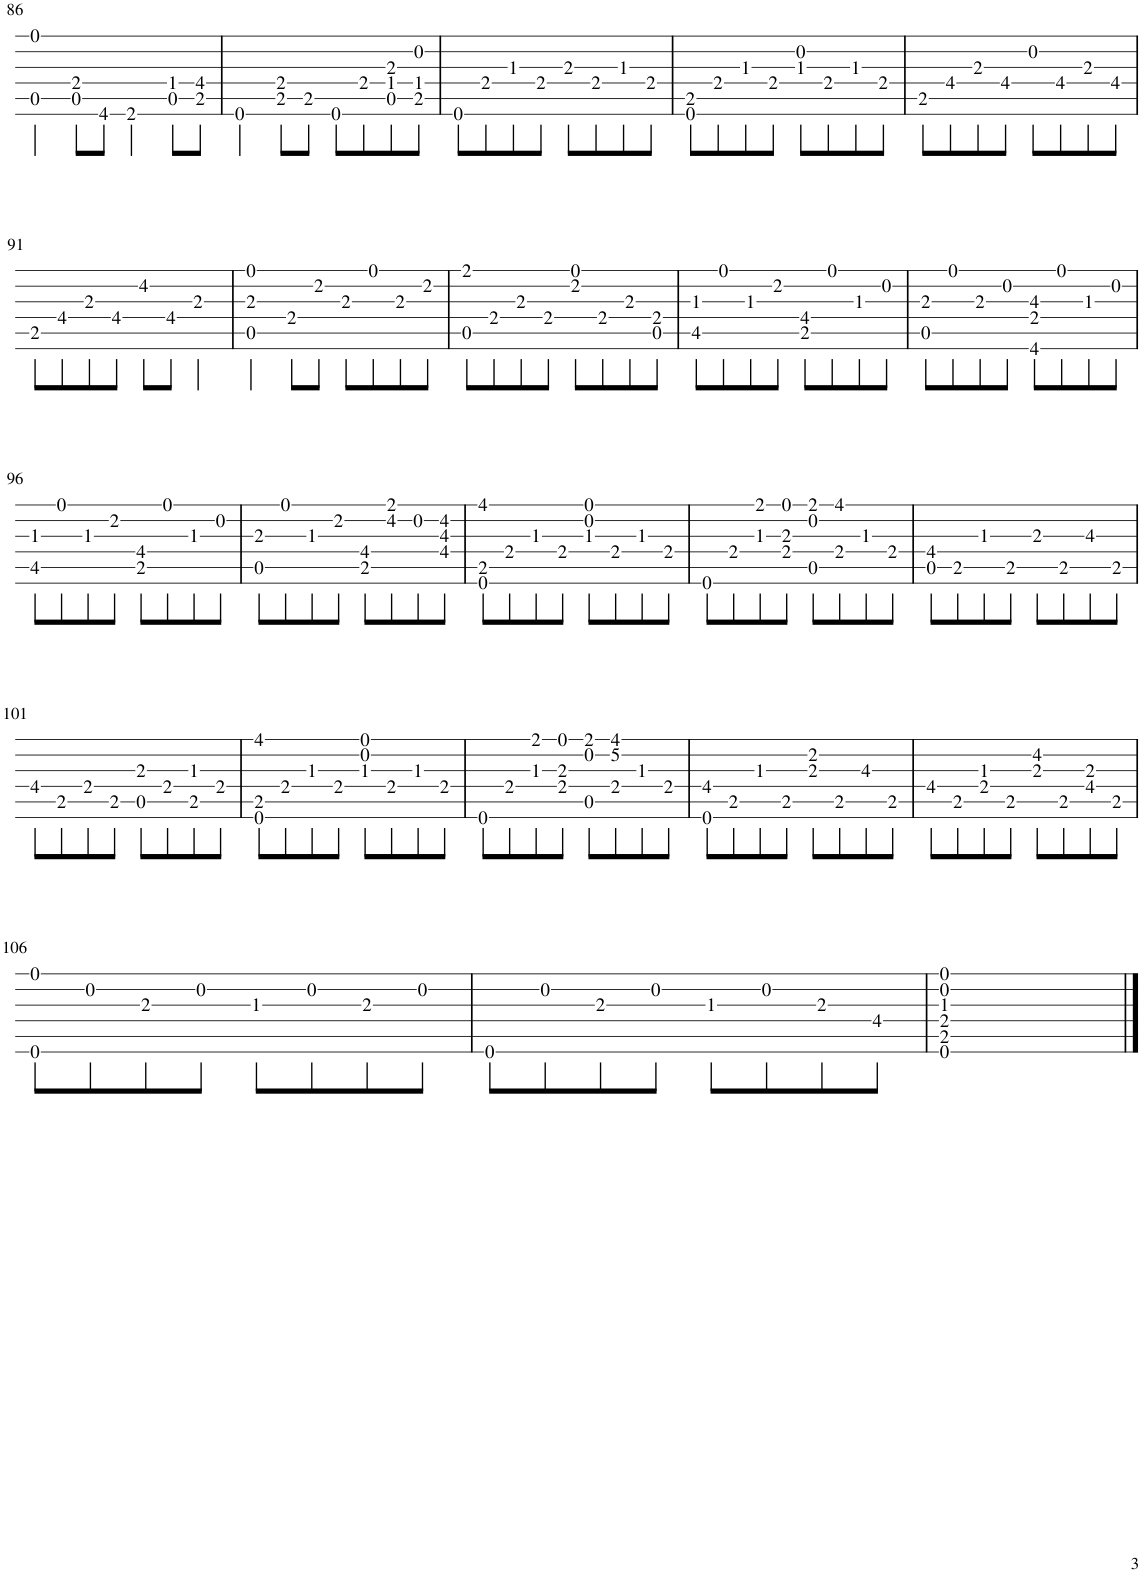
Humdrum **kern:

**kern
*part1
*staff1
*I"Acoustic Guitar
*I'Guit.
!!LO:PB:g=z
*
*k[f#c#g#d#]
*M4/4
=86
4AA\ 4e\
8AA\ 8E\L
8GG#\J
4FF#\
8AA\ 8D#\L
8BB\ 8F#\J
=87
4EE\
8BB\ 8E\L
8BB\J
8EE\L
8E\
8AA\ 8D#\ 8A\
8BB\ 8D#\ 8B\J
=88
8EE\L
8E\
8G#\
8E\J
8A\L
8E\
8G#\
8E\J
=89
8EE\ 8BB\L
8E\
8G#\
8E\J
8G#\ 8B\L
8E\
8G#\
8E\J
=90
8BB\L
8F#\
8A\
8F#\J
8B\L
8F#\
8A\
8F#\J
!!LO:LB:g=z
=91
8BB\L
8F#\
8A\
8F#\J
8d#\L
8F#\J
4A\
=92
4AA\ 4A\ 4e\
8E\L
8c#\J
8A\L
8e\
8A\
8c#\J
=93
8AA\ 8f#\L
8E\
8A\
8E\J
8c#\ 8e\L
8E\
8A\
8AA\ 8E\J
=94
8C#\ 8G#\L
8e\
8G#\
8c#\J
8BB\ 8F#\L
8e\
8G#\
8B\J
=95
8AA\ 8A\L
8e\
8A\
8B\J
8AA-\ 8E\ 8B\L
8e\
8G#\
8B\J
!!LO:LB:g=z
=96
8C#\ 8G#\L
8e\
8G#\
8c#\J
8BB\ 8F#\L
8e\
8G#\
8B\J
=97
8AA\ 8A\L
8e\
8G#\
8c#\J
8BB\ 8F#\L
8d#\ 8f#\
8B\
8F#\ 8B\ 8d#\J
=98
8EE\ 8BB\ 8g#\L
8E\
8G#\
8E\J
8G#\ 8B\ 8e\L
8E\
8G#\
8E\J
=99
8EE\L
8E\
8G#\ 8f#\
8E\ 8A\ 8e\J
8AA\ 8B\ 8f#\L
8E\ 8g#\
8G#\
8E\J
=100
8AA\ 8F#\L
8BB\
8G#\
8BB\J
8A\L
8BB\
8B\
8BB\J
!!LO:LB:g=z
=101
8F#\L
8BB\
8E\
8BB\J
8AA\ 8A\L
8E\
8BB\ 8A-\
8E\J
=102
8EE\ 8BB\ 8g#\L
8E\
8G#\
8E\J
8G#\ 8B\ 8e\L
8E\
8G#\
8E\J
=103
8EE\L
8E\
8G#\ 8f#\
8E\ 8A\ 8e\J
8AA\ 8B\ 8f#\L
8E\ 8e\ 8g#\
8G#\
8E\J
=104
8EE\ 8F#\L
8BB\
8G#\
8BB\J
8A\ 8c#\L
8BB\
8B\
8BB\J
=105
8F#\L
8BB\
8E\ 8G#\
8BB\J
8A\ 8e-\L
8BB\
8F#\ 8A\
8BB\J
!!LO:LB:g=z
=106
8EE\ 8e\L
8B\
8A\
8B\J
8G#\L
8B\
8A\
8B\J
=107
8EE\L
8B\
8A\
8B\J
8G#\L
8B\
8A\
8F#\J
=108
1EE 1BB 1E 1G# 1B 1e
==
*-
